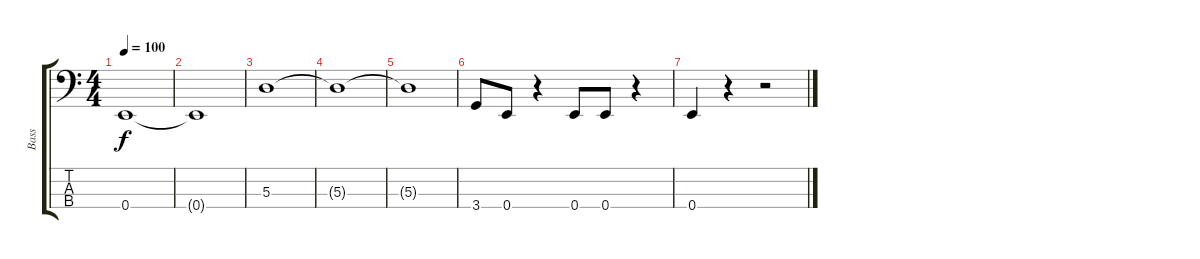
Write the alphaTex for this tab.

\track ("Bass" "Bass") {instrument slapbass1}
\staff {score tabs}
\tuning (G2 D2 A1 E1) {hide}
\ts (4 4)
\tempo 100
\clef f4
\ks c
0.4.1{dy f} |
0.4{t}.1 |
5.3.1 |
5.3{t}.1 |
5.3{t}.1 |
3.4.8 0.4.8 r.4 0.4.8 0.4.8 r.4 |
0.4.4 r.4 r.2
